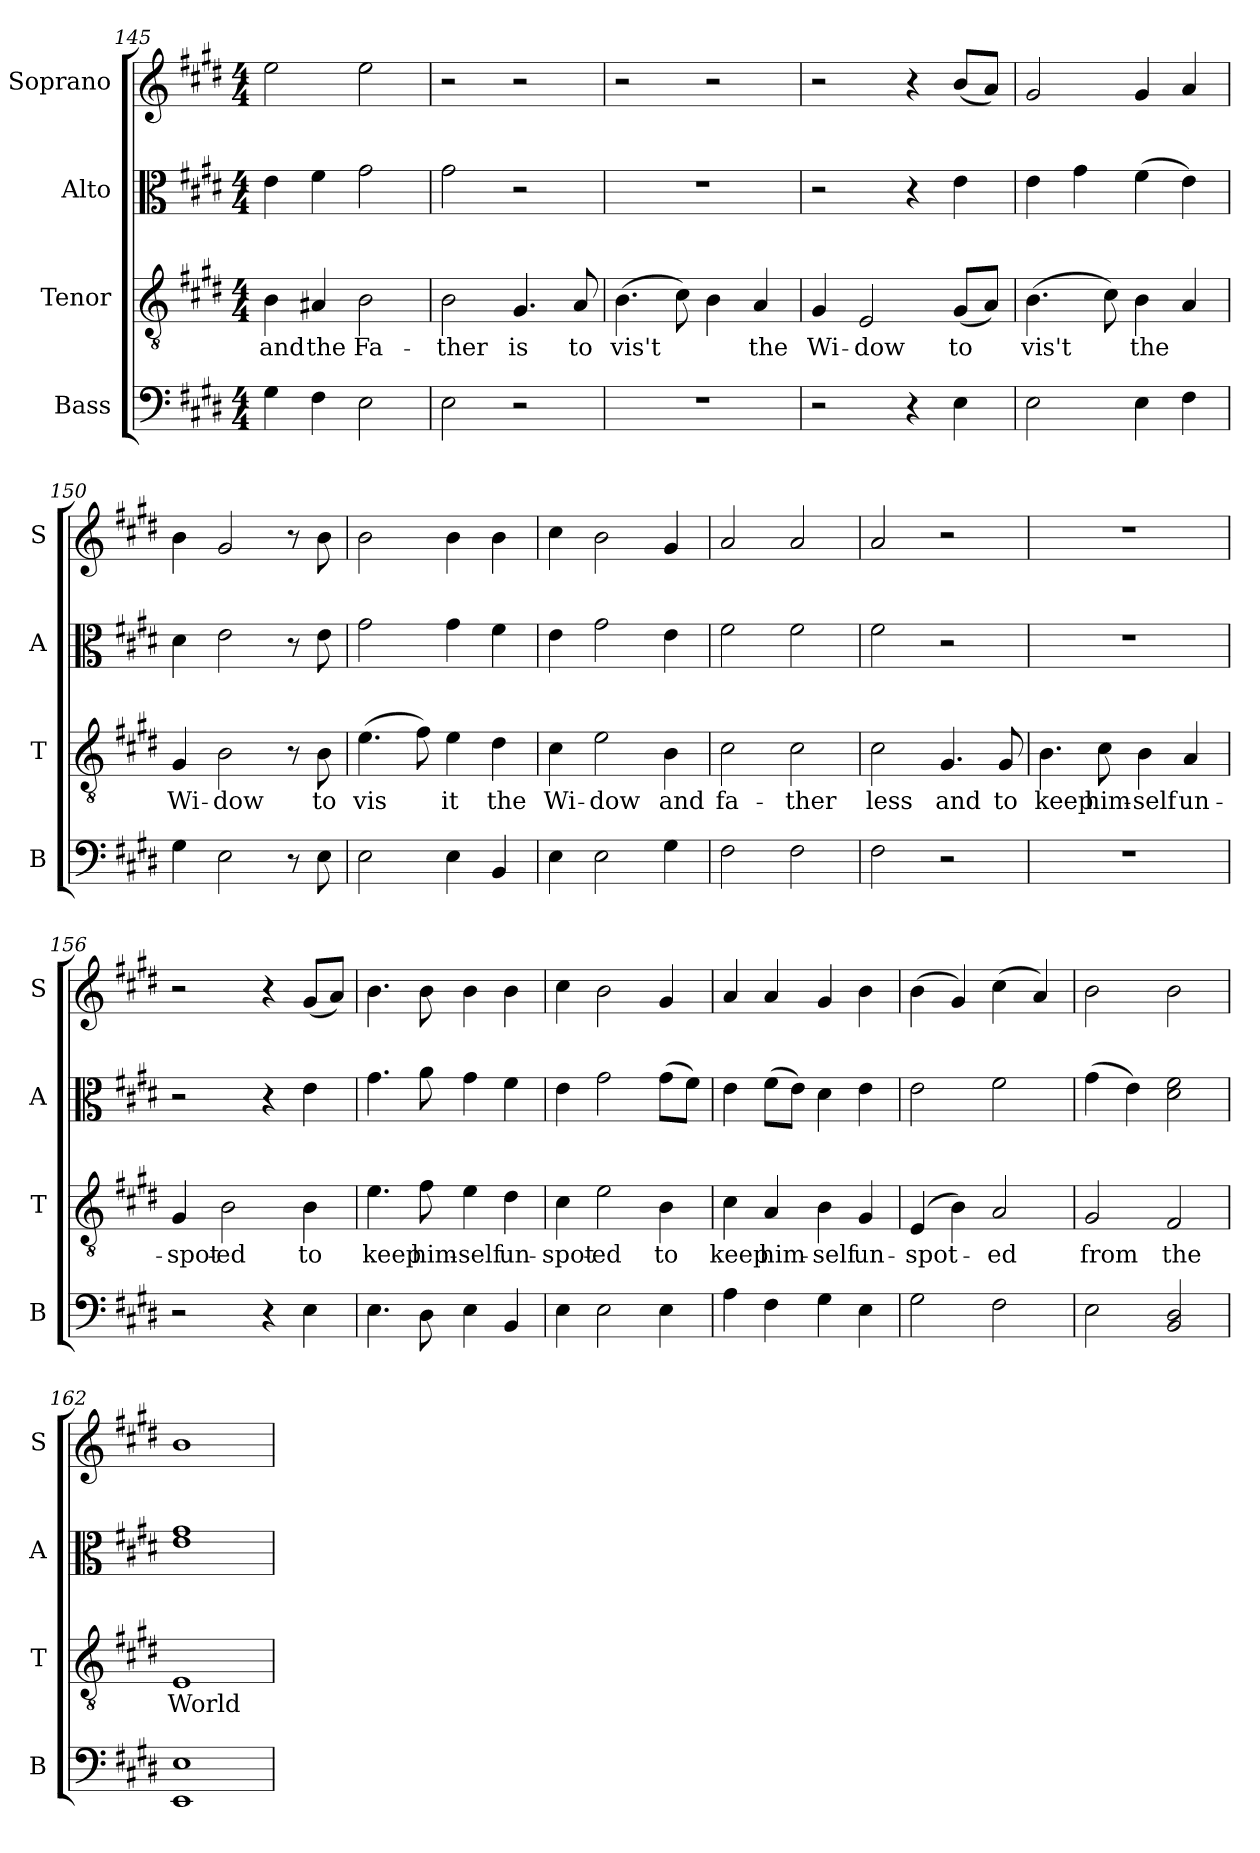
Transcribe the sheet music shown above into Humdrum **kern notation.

**kern	**kern	**text	**kern	**kern
*part4	*part3	*part3	*part2	*part1
*staff4	*staff3	*staff3	*staff2	*staff1
*I"Bass	*I"Tenor	*	*I"Alto	*I"Soprano
*I'B	*I'T	*	*I'A	*I'S
*clefF4	*clefGv2	*	*clefC3	*clefG2
*k[f#c#g#d#]	*k[f#c#g#d#]	*	*k[f#c#g#d#]	*k[f#c#g#d#]
*E:	*E:	*	*E:	*E:
*M4/4	*M4/4	*	*M4/4	*M4/4
=145	=145	=145	=145	=145
4G#\	4B\	and	4e\	2ee\
4F#\	4A#X/	the	4f#\	.
2E\	2B\	Fa-	2g#\	2ee\
!!LO:PB:g=z
=146	=146	=146	=146	=146
2E\	2B\	-ther	2g#\	2r
2r	4.G#/	is	2r	2r
.	8A/	to	.	.
!!LO:PB:g=z
=147	=147	=147	=147	=147
1r	(4.B\	vis't	1r	2r
.	8c#\)	.	.	.
.	4B\	.	.	2r
.	4A/	the	.	.
=148	=148	=148	=148	=148
2r	4G#/	Wi-	2r	2r
.	2E/	-dow	.	.
4r	.	.	4r	4r
4E\	(8G#/L	to	4e\	(8b/L
.	8A/J)	.	.	8a/J)
=149	=149	=149	=149	=149
2E\	(4.B\	vis't	4e\	2g#/
.	.	.	4g#\	.
.	8c#\)	.	.	.
4E\	4B\	the	(4f#\	4g#/
4F#\	4A/	.	4e\)	4a/
=150	=150	=150	=150	=150
4G#\	4G#/	Wi-	4d#\	4b\
2E\	2B\	-dow	2e\	2g#/
8r	8r	.	8r	8r
8E\	8B\	to	8e\	8b\
=151	=151	=151	=151	=151
2E\	(4.e\	vis	2g#\	2b\
.	8f#\)	.	.	.
4E\	4e\	it	4g#\	4b\
4BB/	4d#\	the	4f#\	4b\
!!LO:PB:g=z
=152	=152	=152	=152	=152
4E\	4c#\	Wi-	4e\	4cc#\
2E\	2e\	-dow	2g#\	2b\
4G#\	4B\	and	4e\	4g#/
=153	=153	=153	=153	=153
2F#\	2c#\	fa-	2f#\	2a/
2F#\	2c#\	-ther	2f#\	2a/
=154	=154	=154	=154	=154
2F#\	2c#\	less	2f#\	2a/
2r	4.G#/	and	2r	2r
.	8G#/	to	.	.
=155	=155	=155	=155	=155
1r	4.B\	keep	1r	1r
.	8c#\	him-	.	.
.	4B\	-self	.	.
.	4A/	un-	.	.
=156	=156	=156	=156	=156
2r	4G#/	-spot-	2r	2r
.	2B\	-ed	.	.
4r	.	.	4r	4r
4E\	4B\	to	4e\	(8g#/L
.	.	.	.	8a/J)
=157	=157	=157	=157	=157
4.E\	4.e\	keep	4.g#\	4.b\
8D#\	8f#\	him-	8a\	8b\
4E\	4e\	-self	4g#\	4b\
4BB/	4d#\	un-	4f#\	4b\
!!LO:PB:g=z
=158	=158	=158	=158	=158
4E\	4c#\	-spot-	4e\	4cc#\
2E\	2e\	-ed	2g#\	2b\
4E\	4B\	to	(8g#\L	4g#/
.	.	.	8f#\J)	.
!!LO:PB:g=z
=159	=159	=159	=159	=159
4A\	4c#\	keep	4e\	4a/
4F#\	4A/	him-	(8f#\L	4a/
.	.	.	8e\J)	.
4G#\	4B\	-self	4d#\	4g#/
4E\	4G#/	un-	4e\	4b\
=160	=160	=160	=160	=160
2G#\	(4E/	-spot-	2e\	(4b\
.	4B\)	.	.	4g#/)
2F#\	2A/	ed	2f#\	(4cc#\
.	.	.	.	4a/)
=161	=161	=161	=161	=161
2E\	2G#/	from	(4g#\	2b\
.	.	.	4e\)	.
2BB/ 2D#/	2F#/	the	2d#\ 2f#\	2b\
=162	=162	=162	=162	=162
1EE 1E	1E	World	1e 1g#	1b
=	=	=	=	=
*-	*-	*-	*-	*-
